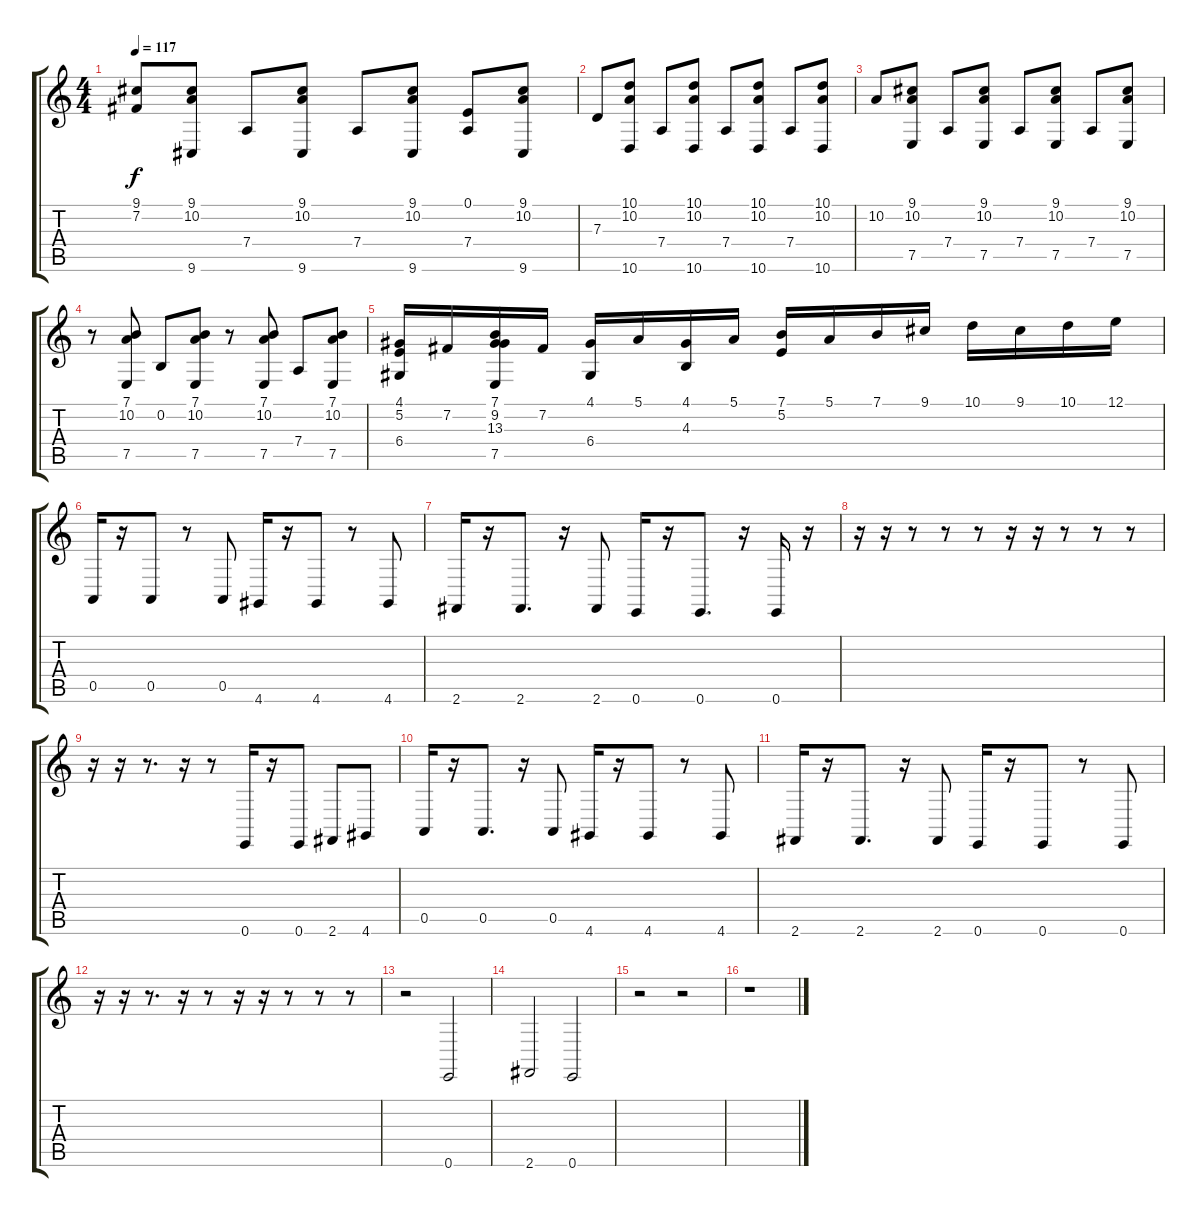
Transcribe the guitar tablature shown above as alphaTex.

\track "" {instrument stringensemble1}
\staff {score tabs}
\tuning (E4 B3 G3 D3 A2 E2) {hide}
\ts (4 4)
\tempo 117
\clef g2
\ks c
(9.1 7.2).8{dy f} (9.1 10.2 9.6).8 7.4.8 (9.1 10.2 9.6).8 7.4.8 (9.1 10.2 9.6).8 (0.1 7.4).8 (9.1 10.2 9.6).8 |
7.3.8 (10.1 10.2 10.6).8 7.4.8 (10.1 10.2 10.6).8 7.4.8 (10.1 10.2 10.6).8 7.4.8 (10.1 10.2 10.6).8 |
10.2.8 (9.1 10.2 7.5).8 7.4.8 (9.1 10.2 7.5).8 7.4.8 (9.1 10.2 7.5).8 7.4.8 (9.1 10.2 7.5).8 |
r.8 (7.1 10.2 7.5).8 0.2.8 (7.1 10.2 7.5).8 r.8 (7.1 10.2 7.5).8 7.4.8 (7.1 10.2 7.5).8 |
(4.1 5.2 6.4).16 7.2.16 (7.1 9.2 13.3 7.5).16 7.2.16 (4.1 6.4).16 5.1.16 (4.1 4.3).16 5.1.16 (7.1 5.2).16 5.1.16 7.1.16 9.1.16 10.1.16 9.1.16 10.1.16 12.1.16 |
0.5.16 r.16 0.5.8 r.8 0.5.8 4.6.16 r.16 4.6.8 r.8 4.6.8 |
2.6.16 r.16 2.6.8{d} r.16 2.6.8 0.6.16 r.16 0.6.8{d} r.16 0.6.16 r.16 |
r.16 r.16 r.8 r.8 r.8 r.16 r.16 r.8 r.8 r.8 |
r.16 r.16 r.8{d} r.16 r.8 0.6.16 r.16 0.6.8 2.6.8 4.6.8 |
0.5.16 r.16 0.5.8{d} r.16 0.5.8 4.6.16 r.16 4.6.8 r.8 4.6.8 |
2.6.16 r.16 2.6.8{d} r.16 2.6.8 0.6.16 r.16 0.6.8 r.8 0.6.8 |
r.16 r.16 r.8{d} r.16 r.8 r.16 r.16 r.8 r.8 r.8 |
r.2 0.6.2 |
2.6.2 0.6.2 |
r.2 r.2 |
r.1
